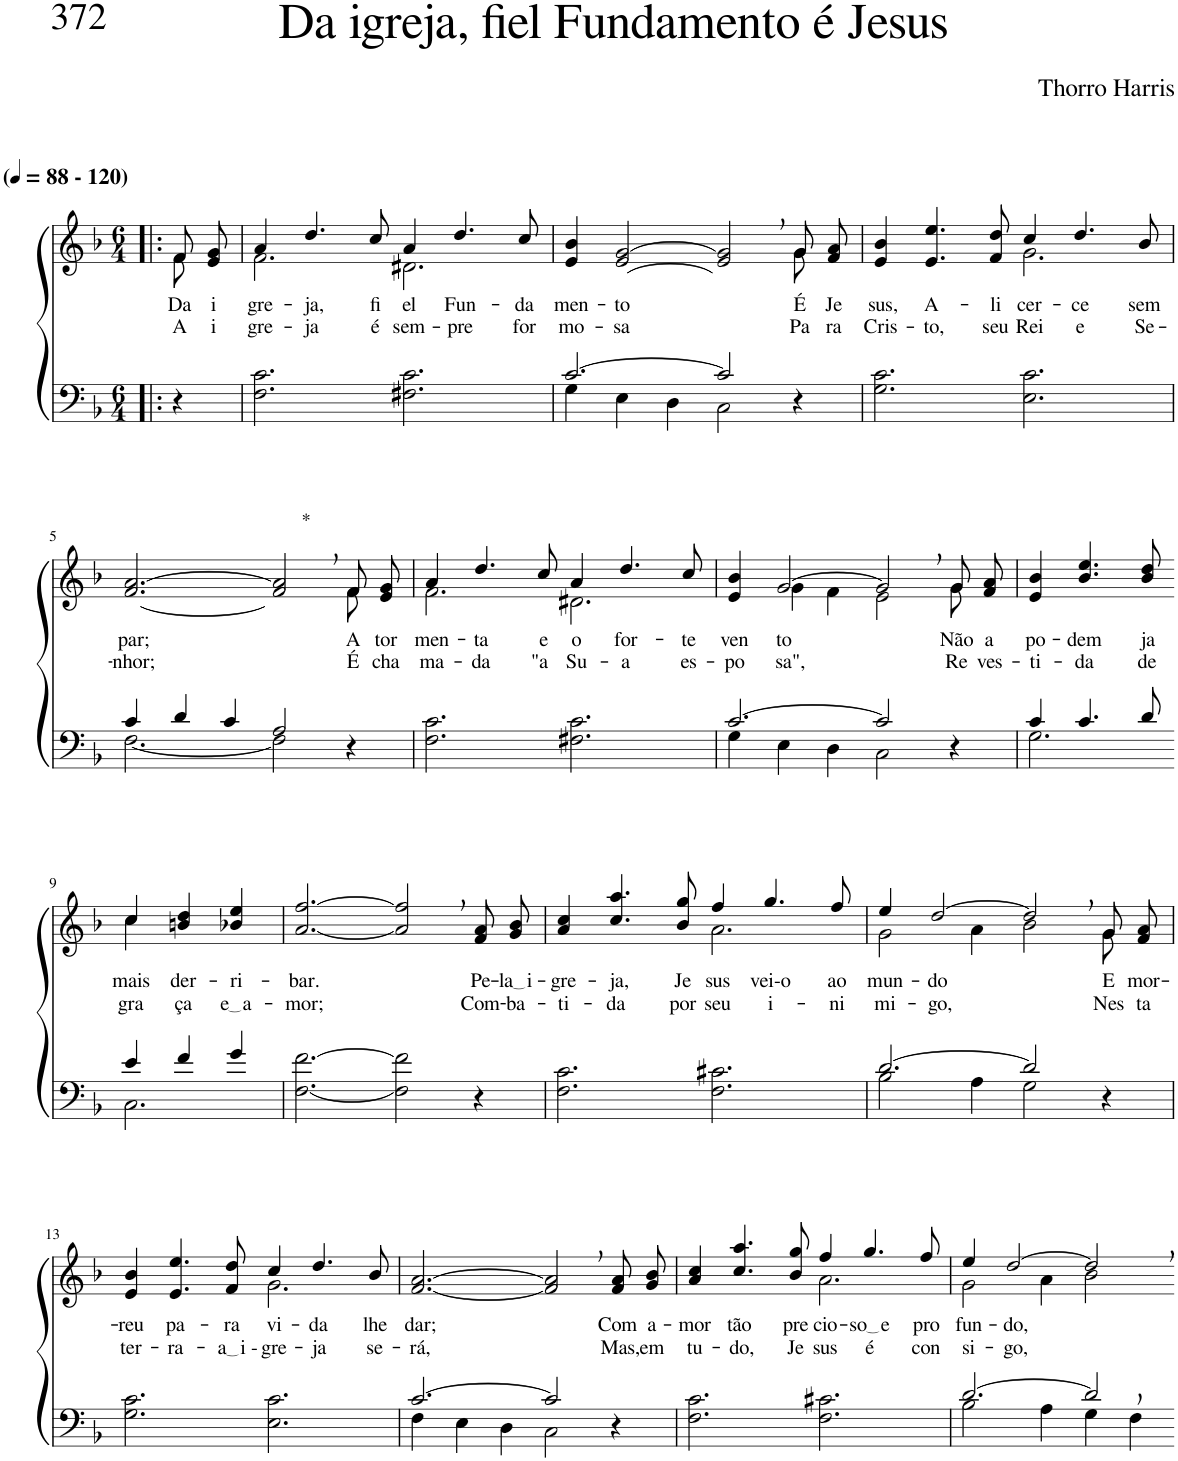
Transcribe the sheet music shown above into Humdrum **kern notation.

**kern	**kern	**text	**text
*part2	*part1	*part1	*part1
*staff2	*staff1	*staff1	*staff1
*I"Parte III e IV	*I"Parte I e II	*	*
*clefF4	*clefG2	*	*
*Trd3c5	*Trd3c5	*	*
*k[b-]	*k[b-]	*	*
*M6/4	*M6/4	*	*
*MM88	*MM88	*	*
=1!|:	=1!|:	=1!|:	=1!|:
*	*^	*	*
!	!LO:TX:a:B:t=(	!	!	!
!	!LO:TX:a:B:t=- 120)	!	!	!
!	!	!	!LO:LY:b	!LO:LY:b
4r	8f/L	8f\	Da	A
!	!	!	!LO:LY:b	!LO:LY:b
.	8e/ 8g/J	8ryy	i-	i-
=2	=2	=2	=2	=2
!	!	!	!LO:LY:b	!LO:LY:b
2.F\ 2.c\	4a/	2.f\	-gre-	-gre-
!	!	!	!LO:LY:b	!LO:LY:b
.	4.dd/	.	-ja,	-ja
!	!	!	!LO:LY:b	!LO:LY:b
.	8cc/	.	fi-	é
!	!	!	!LO:LY:b	!LO:LY:b
2.F#X\ 2.c\	4a/	2.d#X\	-el	sem-
!	!	!	!LO:LY:b	!LO:LY:b
.	4.dd/	.	Fun-	-pre
!	!	!	!LO:LY:b	!LO:LY:b
.	8cc/	.	-da-	for-
=3	=3	=3	=3	=3
*^	*	*	*	*
!	!	!	!	!LO:LY:b	!LO:LY:b
[2.c/	4G\	1ryy	4e/ 4b-/	-men-	-mo-
!	!	!	!	!LO:LY:b	!LO:LY:b
.	4E\	.	[2e/ [2g/	-to	-sa
.	4D\	.	.	.	.
2c/]	2C\	.	2e/] 2g/]	.	.
.	.	4ryy	.	.	.
!	!	!	!	!LO:LY:b	!LO:LY:b
4r	4ryy	8g\	8g/L	É	Pa-
!	!	!	!	!LO:LY:b	!LO:LY:b
.	.	8ryy	8f/ 8a/J	Je-	-ra
*v	*v	*	*	*	*
=4	=4	=4	=4	=4
!	!	!	!LO:LY:b	!LO:LY:b
2.G\ 2.c\	4e/ 4b-/	2.ryy	-sus,	Cris-
!	!	!	!LO:LY:b	!LO:LY:b
.	4.e/ 4.ee/	.	A-	-to,
!	!	!	!LO:LY:b	!LO:LY:b
.	8f/ 8dd/	.	-li-	seu
!	!	!	!LO:LY:b	!LO:LY:b
2.E\ 2.c\	4cc/	2.g\	-cer-	Rei
!	!	!	!LO:LY:b	!LO:LY:b
.	4.dd/	.	-ce	e
!	!	!	!LO:LY:b	!LO:LY:b
.	8b-/	.	sem	Se-
!!LO:LB:g=z	!!
=5	=5	=5	=5	=5
*^	*	*	*	*
!	!	!	!	!LO:LY:b	!LO:LY:b
4c/	[2.F\	[2.f/ [2.a/	4ryy	par;	-nhor;
*	*	*v	*v	*	*
4d/	.	.	.	.
4c/	.	.	.	.
!	!	!LO:TX:a:t=*	!	!
2A/	2F\]	2f/], 2a/],	.	.
*	*	*^	*	*
!	!	!	!	!LO:LY:b	!LO:LY:b
4r	4ryy	8f/L	8f\	A	É
!	!	!	!	!LO:LY:b	!LO:LY:b
.	.	8e/ 8g/J	8ryy	tor-	cha-
*v	*v	*	*	*	*
=6	=6	=6	=6	=6
!	!	!	!LO:LY:b	!LO:LY:b
2.F\ 2.c\	4a/	2.f\	-men-	-ma-
!	!	!	!LO:LY:b	!LO:LY:b
.	4.dd/	.	-ta	-da
!	!	!	!LO:LY:b	!LO:LY:b
.	8cc/	.	e	"a
!	!	!	!LO:LY:b	!LO:LY:b
2.F#X\ 2.c\	4a/	2.d#X\	o	Su-
!	!	!	!LO:LY:b	!LO:LY:b
.	4.dd/	.	for-	-a
!	!	!	!LO:LY:b	!LO:LY:b
.	8cc/	.	-te	es-
=7	=7	=7	=7	=7
*^	*	*	*	*
!	!	!	!	!LO:LY:b	!LO:LY:b
[2.c/	4G\	4e/ 4b-/	4ryy	ven-	-po-
!	!	!	!	!LO:LY:b	!LO:LY:b
.	4E\	[2g/	4g\	-to	-sa",
.	4D\	.	4f\	.	.
2c/]	2C\	2g,/]	2e\	.	.
!	!	!	!	!LO:LY:b	!LO:LY:b
4r	4ryy	8g/L	8g\	Não	Re-
!	!	!	!	!LO:LY:b	!LO:LY:b
.	.	8f/ 8a/J	8ryy	a	-ves-
=8	=8	=8	=8	=8	=8
!	!	!	!	!LO:LY:b	!LO:LY:b
*	*	*v	*v	*	*
4c/	2.G\	4e/ 4b-/	po-	-ti-
!	!	!	!LO:LY:b	!LO:LY:b
4.c/	.	4.b-/ 4.ee/	-dem	-da
!	!	!	!LO:LY:b	!LO:LY:b
8d/	.	8b-/ 8dd/	ja-	de
!!LO:LB:g=z
=9-	=9-	=9-	=9-	=9-
*	*	*^	*	*
!	!	!	!	!LO:LY:b	!LO:LY:b
4e/	2.C\	4cc/	4cc\	-mais	gra-
!	!	!	!	!LO:LY:b	!LO:LY:b
4f/	.	4bn/ 4dd/	2ryy	der-	-ça
!	!	!	!	!LO:LY:b	!LO:LY:b
4g/	.	4b-X/ 4ee/	.	-ri-	e a
*v	*v	*	*	*	*
*	*v	*v	*	*
=10	=10	=10	=10
!	!	!LO:LY:b	!LO:LY:b
[2.F\ [2.f\	[2.a/ [2.ff/	-bar.	-mor;
2F\] 2f\]	2a/], 2ff/],	.	.
!	!	!LO:LY:b	!LO:LY:b
4r	8f/ 8a/L	Pe-	Com-
!	!	!LO:LY:b	!LO:LY:b
.	8g/ 8b-/J	la i	-ba-
=11	=11	=11	=11
!	!	!LO:LY:b	!LO:LY:b
*	*^	*	*
2.F\ 2.c\	4a/ 4cc/	2.ryy	-gre-	-ti-
!	!	!	!LO:LY:b	!LO:LY:b
.	4.cc/ 4.aa/	.	-ja,	-da
!	!	!	!LO:LY:b	!LO:LY:b
.	8b-/ 8gg/	.	Je-	por
!	!	!	!LO:LY:b	!LO:LY:b
2.F\ 2.c#X\	4ff/	2.a\	-sus	seu
!	!	!	!LO:LY:b	!LO:LY:b
.	4.gg/	.	vei-o	i-
!	!	!	!LO:LY:b	!LO:LY:b
.	8ff/	.	ao	-ni-
=12	=12	=12	=12	=12
*^	*	*	*	*
!	!	!	!	!LO:LY:b	!LO:LY:b
[2.d/	2B-\	4ee/	2g\	mun-	-mi-
!	!	!	!	!LO:LY:b	!LO:LY:b
.	.	[2dd/	.	-do	-go,
.	4A\	.	4a\	.	.
2d/]	2G\	2dd,/]	2b-\	.	.
!	!	!	!	!LO:LY:b	!LO:LY:b
4r	4ryy	8g/L	8g\	E	Nes-
!	!	!	!	!LO:LY:b	!LO:LY:b
.	.	8f/ 8a/J	8ryy	mor-	-ta
*v	*v	*	*	*	*
!!LO:LB:g=z	!!
=13	=13	=13	=13	=13
!	!	!	!LO:LY:b	!LO:LY:b
2.G\ 2.c\	4e/ 4b-/	2.ryy	-reu	ter-
!	!	!	!LO:LY:b	!LO:LY:b
.	4.e/ 4.ee/	.	pa-	-ra-
!	!	!	!LO:LY:b	!LO:LY:b
.	8f/ 8dd/	.	-ra	a i -
!	!	!	!LO:LY:b	!LO:LY:b
2.E\ 2.c\	4cc/	2.g\	vi-	-gre-
!	!	!	!LO:LY:b	!LO:LY:b
.	4.dd/	.	-da	-ja
!	!	!	!LO:LY:b	!LO:LY:b
.	8b-/	.	lhe	se-
*	*v	*v	*	*
=14	=14	=14	=14
*^	*	*	*
!	!	!	!LO:LY:b	!LO:LY:b
[2.c/	4F\	[2.f/ [2.a/	dar;	-rá,
.	4E\	.	.	.
.	4D\	.	.	.
2c/]	2C\	2f/], 2a/],	.	.
!	!	!	!LO:LY:b	!LO:LY:b
4r	4ryy	8f/ 8a/L	Com	Mas,
!	!	!	!LO:LY:b	!LO:LY:b
.	.	8g/ 8b-/J	a-	em
*v	*v	*	*	*
=15	=15	=15	=15
!	!	!LO:LY:b	!LO:LY:b
*	*^	*	*
2.F\ 2.c\	4a/ 4cc/	2.ryy	-mor	tu-
!	!	!	!LO:LY:b	!LO:LY:b
.	4.cc/ 4.aa/	.	tão	-do,
!	!	!	!LO:LY:b	!LO:LY:b
.	8b-/ 8gg/	.	pre-	Je-
!	!	!	!LO:LY:b	!LO:LY:b
2.F\ 2.c#X\	4ff/	2.a\	-cio-	-sus
!	!	!	!LO:LY:b	!LO:LY:b
.	4.gg/	.	so e	é
!	!	!	!LO:LY:b	!LO:LY:b
.	8ff/	.	pro-	con-
=16	=16	=16	=16	=16
*^	*	*	*	*
!	!	!	!	!LO:LY:b	!LO:LY:b
[2.d/	2B-\	4ee/	2g\	-fun-	-si-
!	!	!	!	!LO:LY:b	!LO:LY:b
.	.	[2dd/	.	-do,	-go,
.	4A\	.	4a\	.	.
2d,/]	4G\	2dd,/]	2b-\	.	.
.	4F\	.	.	.	.
*v	*v	*	*	*	*
*	*v	*v	*	*
=-	=-	=-	=-
*-	*-	*-	*-
